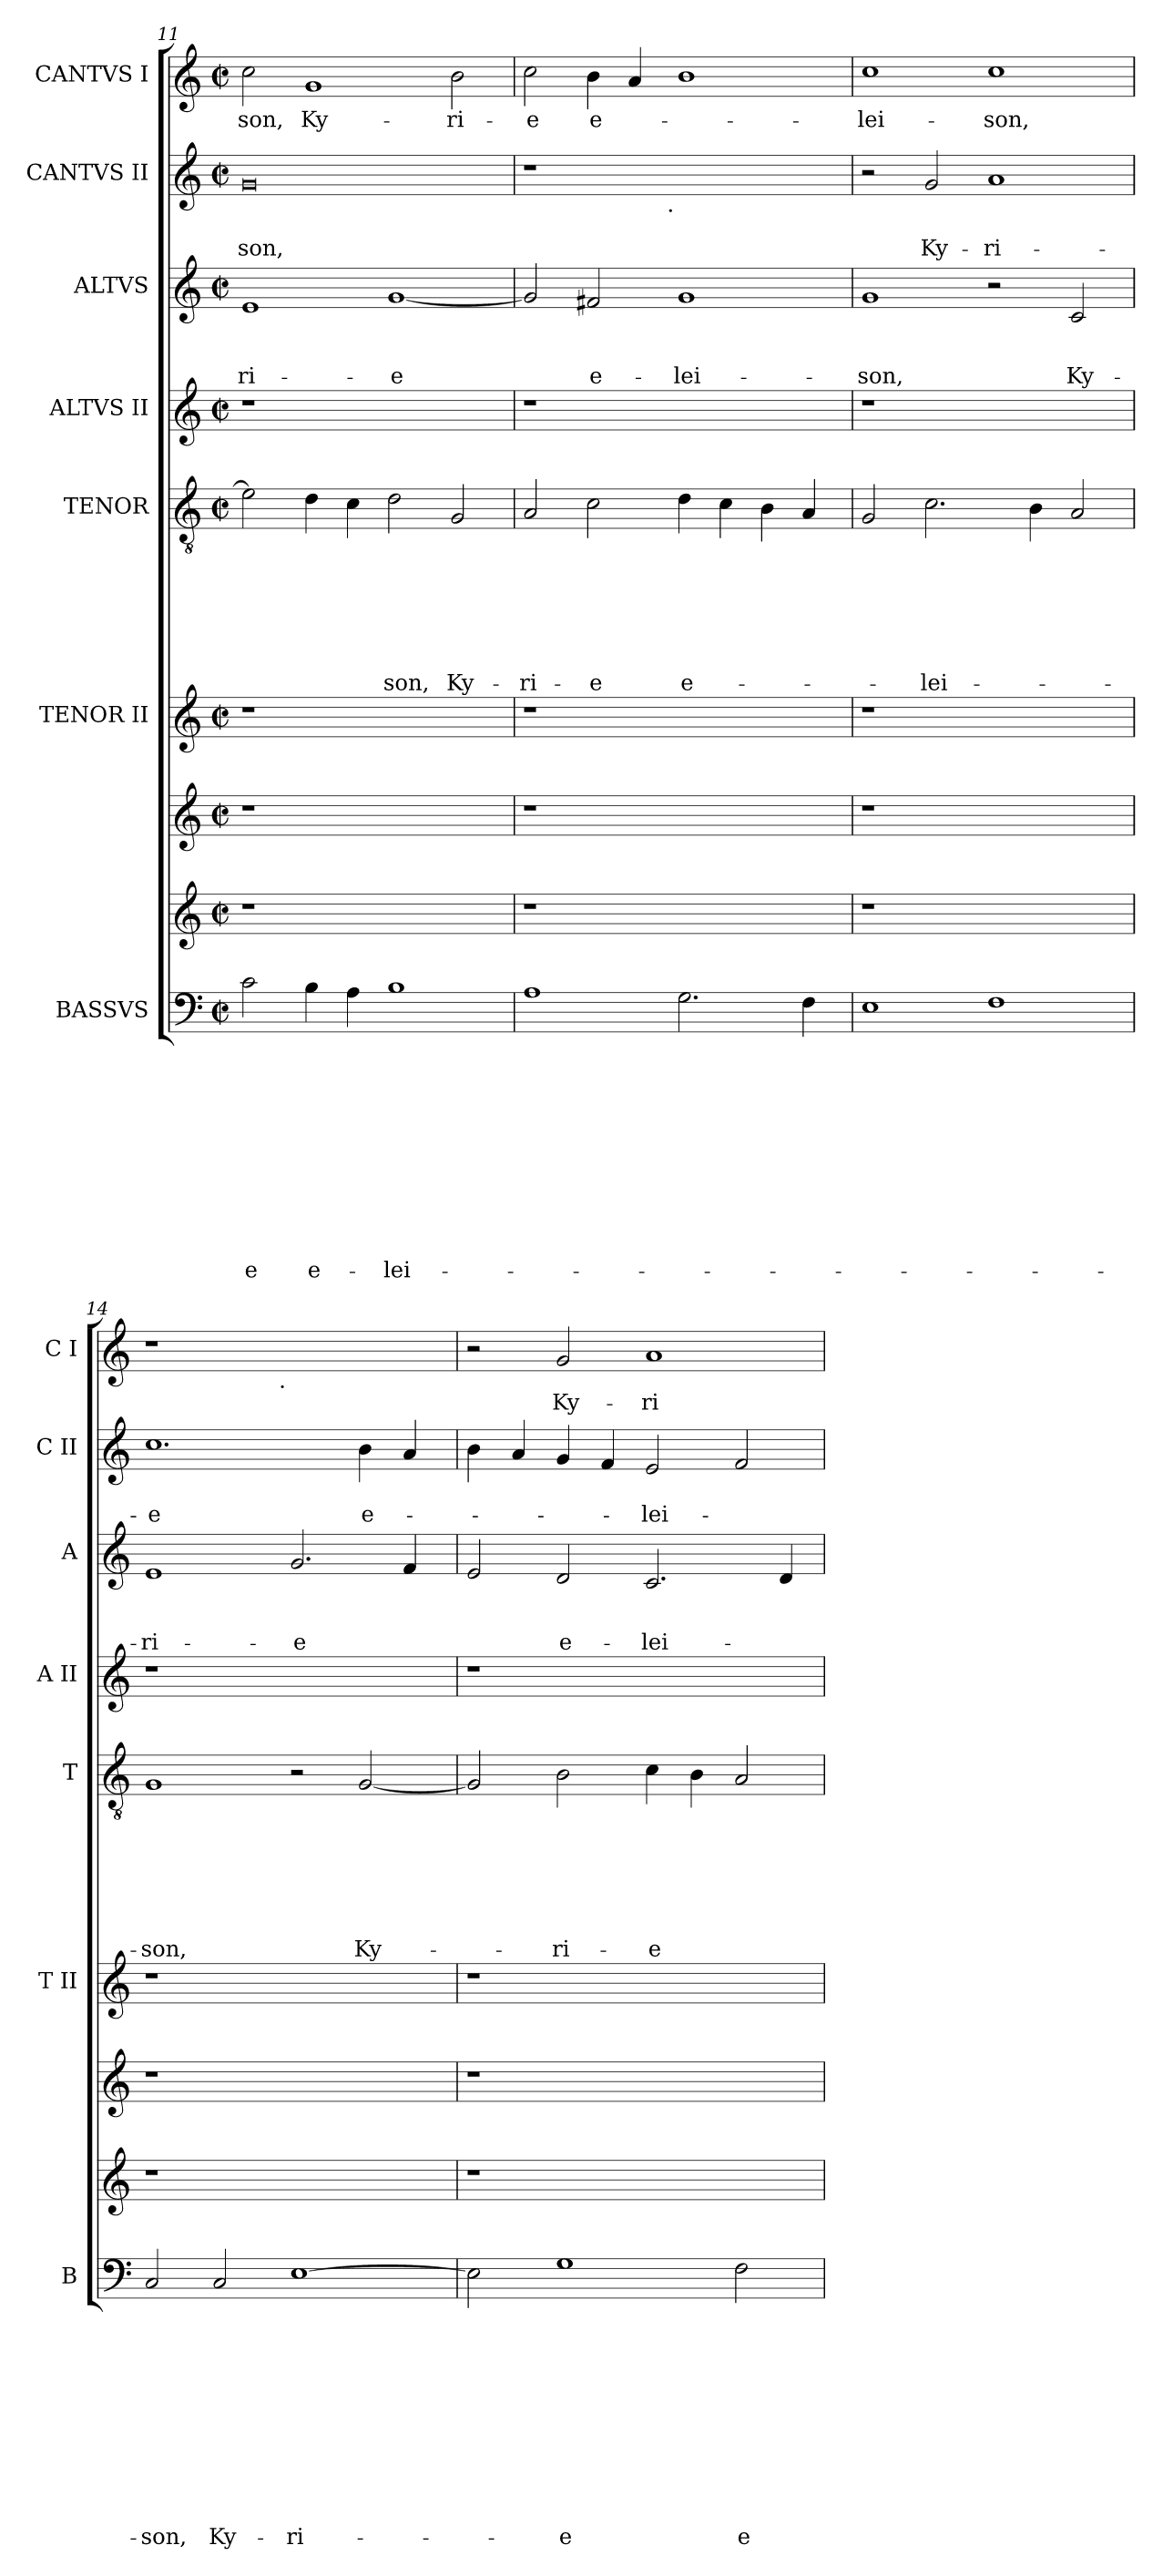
**kern	**text	**text	**text	**text	**text	**text	**text	**text	**text	**text	**text	**kern	**kern	**kern	**kern	**text	**text	**text	**text	**text	**text	**text	**kern	**kern	**text	**text	**text	**kern	**text	**text	**kern	**text
*part9	*part9	*part9	*part9	*part9	*part9	*part9	*part9	*part9	*part9	*part9	*part9	*part8	*part7	*part6	*part5	*part5	*part5	*part5	*part5	*part5	*part5	*part5	*part4	*part3	*part3	*part3	*part3	*part2	*part2	*part2	*part1	*part1
*staff9	*staff9	*staff9	*staff9	*staff9	*staff9	*staff9	*staff9	*staff9	*staff9	*staff9	*staff9	*staff8	*staff7	*staff6	*staff5	*staff5	*staff5	*staff5	*staff5	*staff5	*staff5	*staff5	*staff4	*staff3	*staff3	*staff3	*staff3	*staff2	*staff2	*staff2	*staff1	*staff1
*I"BASSVS	*	*	*	*	*	*	*	*	*	*	*	*	*	*I"TENOR II	*I"TENOR	*	*	*	*	*	*	*	*I"ALTVS II	*I"ALTVS	*	*	*	*I"CANTVS II	*	*	*I"CANTVS I	*
*I'B	*	*	*	*	*	*	*	*	*	*	*	*	*	*I'T II	*I'T	*	*	*	*	*	*	*	*I'A II	*I'A	*	*	*	*I'C II	*	*	*I'C I	*
!!LO:LB:g=z
*clefF4	*	*	*	*	*	*	*	*	*	*	*	*clefG2	*clefG2	*clefG2	*clefGv2	*	*	*	*	*	*	*	*clefG2	*clefG2	*	*	*	*clefG2	*	*	*clefG2	*
*k[]	*	*	*	*	*	*	*	*	*	*	*	*k[]	*k[]	*k[]	*k[]	*	*	*	*	*	*	*	*k[]	*k[]	*	*	*	*k[]	*	*	*k[]	*
*C:	*	*	*	*	*	*	*	*	*	*	*	*C:	*C:	*C:	*C:	*	*	*	*	*	*	*	*C:	*C:	*	*	*	*C:	*	*	*C:	*
*M2/2	*	*	*	*	*	*	*	*	*	*	*	*M2/2	*M2/2	*M2/2	*M2/2	*	*	*	*	*	*	*	*M2/2	*M2/2	*	*	*	*M2/2	*	*	*M2/2	*
*met(c|)	*	*	*	*	*	*	*	*	*	*	*	*met(c|)	*met(c|)	*met(c|)	*met(c|)	*	*	*	*	*	*	*	*met(c|)	*met(c|)	*	*	*	*met(c|)	*	*	*met(c|)	*
=11	=11	=11	=11	=11	=11	=11	=11	=11	=11	=11	=11	=11	=11	=11	=11	=11	=11	=11	=11	=11	=11	=11	=11	=11	=11	=11	=11	=11	=11	=11	=11	=11
!	!	!	!	!	!	!	!	!	!	!	!LO:LY:b	!	!	!	!	!	!	!	!	!	!	!	!	!	!	!	!LO:LY:b	!	!	!LO:LY:b	!	!LO:LY:b
2c\	.	.	.	.	.	.	.	.	.	.	-e	1r	1r	1r	2e\]	.	.	.	.	.	.	.	1r	1e	.	.	-ri-	0g	.	-son,	2cc\	-son,
!	!	!	!	!	!	!	!	!	!	!	!LO:LY:b	!	!	!	!	!	!	!	!	!	!	!	!	!	!	!	!	!	!	!	!	!LO:LY:b
4B\	.	.	.	.	.	.	.	.	.	.	e-	.	.	.	4d\	.	.	.	.	.	.	.	.	.	.	.	.	.	.	.	1g	Ky-
4A\	.	.	.	.	.	.	.	.	.	.	.	.	.	.	4c\	.	.	.	.	.	.	.	.	.	.	.	.	.	.	.	.	.
!	!	!	!	!	!	!	!	!	!	!	!LO:LY:b	!	!	!	!	!	!	!	!	!	!	!LO:LY:b	!	!	!	!	!LO:LY:b:rj	!	!	!	!	!
1B	.	.	.	.	.	.	.	.	.	.	-lei-	1ryy	1ryy	1ryy	2d\	.	.	.	.	.	.	-son,	1ryy	[<1g	.	.	-e	.	.	.	.	.
!	!	!	!	!	!	!	!	!	!	!	!	!	!	!	!	!	!	!	!	!	!	!LO:LY:b	!	!	!	!	!	!	!	!	!	!LO:LY:b
.	.	.	.	.	.	.	.	.	.	.	.	.	.	.	2G/	.	.	.	.	.	.	Ky-	.	.	.	.	.	.	.	.	2b\	-ri-
=12	=12	=12	=12	=12	=12	=12	=12	=12	=12	=12	=12	=12	=12	=12	=12	=12	=12	=12	=12	=12	=12	=12	=12	=12	=12	=12	=12	=12	=12	=12	=12	=12
!	!	!	!	!	!	!	!	!	!	!	!	!	!	!	!	!	!	!	!	!	!	!LO:LY:b	!	!	!	!	!	!	!	!	!	!LO:LY:b
*	*	*	*	*	*	*	*	*	*	*	*	*	*	*	*	*	*	*	*	*	*	*	*	*	*	*	*	*^	*	*	*	*
1A	.	.	.	.	.	.	.	.	.	.	.	1r	1r	1r	2A/	.	.	.	.	.	.	-ri-	1r	2g/]	.	.	.	1r	2ryy	.	.	2cc\	-e
!	!	!	!	!	!	!	!	!	!	!	!	!	!	!	!	!	!	!	!	!	!	!LO:LY:b	!	!	!	!	!LO:LY:b	!	!	!	!	!	!LO:LY:b
.	.	.	.	.	.	.	.	.	.	.	.	.	.	.	2c\	.	.	.	.	.	.	-e	.	2f#X/	.	.	e-	.	4...ryy	.	.	4b\	e-
.	.	.	.	.	.	.	.	.	.	.	.	.	.	.	.	.	.	.	.	.	.	.	.	.	.	.	.	.	.	.	.	4a/	.
!	!	!	!	!	!	!	!	!	!	!	!	!	!	!	!	!	!	!	!	!	!	!	!	!	!	!	!	!	!LO:TX:b:t=.	!	!	!	!
.	.	.	.	.	.	.	.	.	.	.	.	.	.	.	.	.	.	.	.	.	.	.	.	.	.	.	.	.	1ryy	.	.	.	.
!	!	!	!	!	!	!	!	!	!	!	!	!	!	!	!	!	!	!	!	!	!	!LO:LY:b	!	!	!	!	!LO:LY:b	!	!	!	!	!	!
2.G\	.	.	.	.	.	.	.	.	.	.	.	1ryy	1ryy	1ryy	4d\	.	.	.	.	.	.	e-	1ryy	1g	.	.	-lei-	1ryy	.	.	.	1b	.
.	.	.	.	.	.	.	.	.	.	.	.	.	.	.	4c\	.	.	.	.	.	.	.	.	.	.	.	.	.	.	.	.	.	.
.	.	.	.	.	.	.	.	.	.	.	.	.	.	.	4B\	.	.	.	.	.	.	.	.	.	.	.	.	.	.	.	.	.	.
4F\	.	.	.	.	.	.	.	.	.	.	.	.	.	.	4A/	.	.	.	.	.	.	.	.	.	.	.	.	.	.	.	.	.	.
.	.	.	.	.	.	.	.	.	.	.	.	.	.	.	.	.	.	.	.	.	.	.	.	.	.	.	.	.	32ryy	.	.	.	.
=13	=13	=13	=13	=13	=13	=13	=13	=13	=13	=13	=13	=13	=13	=13	=13	=13	=13	=13	=13	=13	=13	=13	=13	=13	=13	=13	=13	=13	=13	=13	=13	=13	=13
!	!	!	!	!	!	!	!	!	!	!	!	!	!	!	!	!	!	!	!	!	!	!	!	!	!	!	!LO:LY:b	!	!	!	!	!	!LO:LY:b
*	*	*	*	*	*	*	*	*	*	*	*	*	*	*	*	*	*	*	*	*	*	*	*	*	*	*	*	*v	*v	*	*	*	*
1E	.	.	.	.	.	.	.	.	.	.	.	1r	1r	1r	2G/	.	.	.	.	.	.	.	1r	1g	.	.	-son,	2r	.	.	1cc	-lei-
!	!	!	!	!	!	!	!	!	!	!	!	!	!	!	!	!	!	!	!	!	!	!LO:LY:b	!	!	!	!	!	!	!	!LO:LY:b	!	!
.	.	.	.	.	.	.	.	.	.	.	.	.	.	.	2.c\	.	.	.	.	.	.	-lei-	.	.	.	.	.	2g/	.	Ky-	.	.
!	!	!	!	!	!	!	!	!	!	!	!	!	!	!	!	!	!	!	!	!	!	!	!	!	!	!	!	!	!	!LO:LY:b	!	!LO:LY:b
1F	.	.	.	.	.	.	.	.	.	.	.	1ryy	1ryy	1ryy	.	.	.	.	.	.	.	.	1ryy	2r	.	.	.	1a	.	-ri-	1cc	-son,
.	.	.	.	.	.	.	.	.	.	.	.	.	.	.	4B\	.	.	.	.	.	.	.	.	.	.	.	.	.	.	.	.	.
!	!	!	!	!	!	!	!	!	!	!	!	!	!	!	!	!	!	!	!	!	!	!	!	!	!	!	!LO:LY:b	!	!	!	!	!
.	.	.	.	.	.	.	.	.	.	.	.	.	.	.	2A/	.	.	.	.	.	.	.	.	2c/	.	.	Ky-	.	.	.	.	.
=14	=14	=14	=14	=14	=14	=14	=14	=14	=14	=14	=14	=14	=14	=14	=14	=14	=14	=14	=14	=14	=14	=14	=14	=14	=14	=14	=14	=14	=14	=14	=14	=14
!	!	!	!	!	!	!	!	!	!	!	!LO:LY:b	!	!	!	!	!	!	!	!	!	!	!LO:LY:b	!	!	!	!	!LO:LY:b	!	!	!LO:LY:b:rj	!	!
*	*	*	*	*	*	*	*	*	*	*	*	*	*	*	*	*	*	*	*	*	*	*	*	*	*	*	*	*	*	*	*^	*
2C/	.	.	.	.	.	.	.	.	.	.	-son,	1r	1r	1r	1G	.	.	.	.	.	.	-son,	1r	1e	.	.	-ri-	1.cc	.	-e	1r	2ryy	.
!	!	!	!	!	!	!	!	!	!	!	!LO:LY:b	!	!	!	!	!	!	!	!	!	!	!	!	!	!	!	!	!	!	!	!	!	!
2C/	.	.	.	.	.	.	.	.	.	.	Ky-	.	.	.	.	.	.	.	.	.	.	.	.	.	.	.	.	.	.	.	.	4...ryy	.
!	!	!	!	!	!	!	!	!	!	!	!	!	!	!	!	!	!	!	!	!	!	!	!	!	!	!	!	!	!	!	!	!LO:TX:b:t=.	!
.	.	.	.	.	.	.	.	.	.	.	.	.	.	.	.	.	.	.	.	.	.	.	.	.	.	.	.	.	.	.	.	1ryy	.
!	!	!	!	!	!	!	!	!	!	!	!LO:LY:b	!	!	!	!	!	!	!	!	!	!	!	!	!	!	!	!LO:LY:b	!	!	!	!	!	!
[>1E	.	.	.	.	.	.	.	.	.	.	-ri-	1ryy	1ryy	1ryy	2r	.	.	.	.	.	.	.	1ryy	2.g/	.	.	-e	.	.	.	1ryy	.	.
!	!	!	!	!	!	!	!	!	!	!	!	!	!	!	!	!	!	!	!	!	!	!LO:LY:b	!	!	!	!	!	!	!	!LO:LY:b	!	!	!
.	.	.	.	.	.	.	.	.	.	.	.	.	.	.	[<2G/	.	.	.	.	.	.	Ky-	.	.	.	.	.	4b\	.	e-	.	.	.
.	.	.	.	.	.	.	.	.	.	.	.	.	.	.	.	.	.	.	.	.	.	.	.	4f/	.	.	.	4a/	.	.	.	.	.
.	.	.	.	.	.	.	.	.	.	.	.	.	.	.	.	.	.	.	.	.	.	.	.	.	.	.	.	.	.	.	.	32ryy	.
*	*	*	*	*	*	*	*	*	*	*	*	*	*	*	*	*	*	*	*	*	*	*	*	*	*	*	*	*	*	*	*v	*v	*
=15	=15	=15	=15	=15	=15	=15	=15	=15	=15	=15	=15	=15	=15	=15	=15	=15	=15	=15	=15	=15	=15	=15	=15	=15	=15	=15	=15	=15	=15	=15	=15	=15
2E\]	.	.	.	.	.	.	.	.	.	.	.	1r	1r	1r	2G/]	.	.	.	.	.	.	.	1r	2e/	.	.	.	4b\	.	.	2r	.
.	.	.	.	.	.	.	.	.	.	.	.	.	.	.	.	.	.	.	.	.	.	.	.	.	.	.	.	4a/	.	.	.	.
!	!	!	!	!	!	!	!	!	!	!	!LO:LY:b:rj	!	!	!	!	!	!	!	!	!	!	!LO:LY:b	!	!	!	!	!LO:LY:b	!	!	!	!	!LO:LY:b
1G	.	.	.	.	.	.	.	.	.	.	-e	.	.	.	2B\	.	.	.	.	.	.	-ri-	.	2d/	.	.	e-	4g/	.	.	2g/	Ky-
.	.	.	.	.	.	.	.	.	.	.	.	.	.	.	.	.	.	.	.	.	.	.	.	.	.	.	.	4f/	.	.	.	.
!	!	!	!	!	!	!	!	!	!	!	!	!	!	!	!	!	!	!	!	!	!	!LO:LY:b	!	!	!	!	!LO:LY:b	!	!	!LO:LY:b	!	!LO:LY:b
.	.	.	.	.	.	.	.	.	.	.	.	1ryy	1ryy	1ryy	4c\	.	.	.	.	.	.	-e	1ryy	2.c/	.	.	-lei-	2e/	.	-lei-	1a	-ri-
.	.	.	.	.	.	.	.	.	.	.	.	.	.	.	4B\	.	.	.	.	.	.	.	.	.	.	.	.	.	.	.	.	.
!	!	!	!	!	!	!	!	!	!	!	!LO:LY:b	!	!	!	!	!	!	!	!	!	!	!	!	!	!	!	!	!	!	!	!	!
2F\	.	.	.	.	.	.	.	.	.	.	e-	.	.	.	2A/	.	.	.	.	.	.	.	.	.	.	.	.	2f/	.	.	.	.
.	.	.	.	.	.	.	.	.	.	.	.	.	.	.	.	.	.	.	.	.	.	.	.	4d/	.	.	.	.	.	.	.	.
=	=	=	=	=	=	=	=	=	=	=	=	=	=	=	=	=	=	=	=	=	=	=	=	=	=	=	=	=	=	=	=	=
*-	*-	*-	*-	*-	*-	*-	*-	*-	*-	*-	*-	*-	*-	*-	*-	*-	*-	*-	*-	*-	*-	*-	*-	*-	*-	*-	*-	*-	*-	*-	*-	*-
